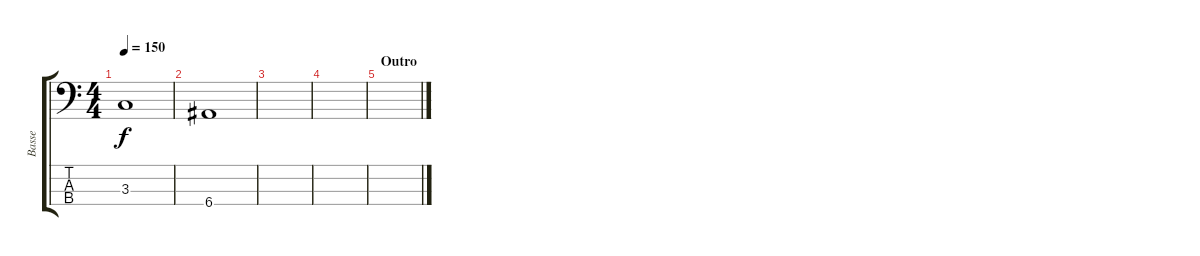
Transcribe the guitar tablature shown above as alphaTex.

\track ("Basse" "Basse") {instrument electricbassfinger}
\staff {score tabs}
\tuning (G2 D2 A1 E1) {hide}
\ts (4 4)
\tempo 150
\clef f4
\ks c
3.3.1{dy f} |
6.4{t}.1 |
|
|
\section ("" "Outro")
